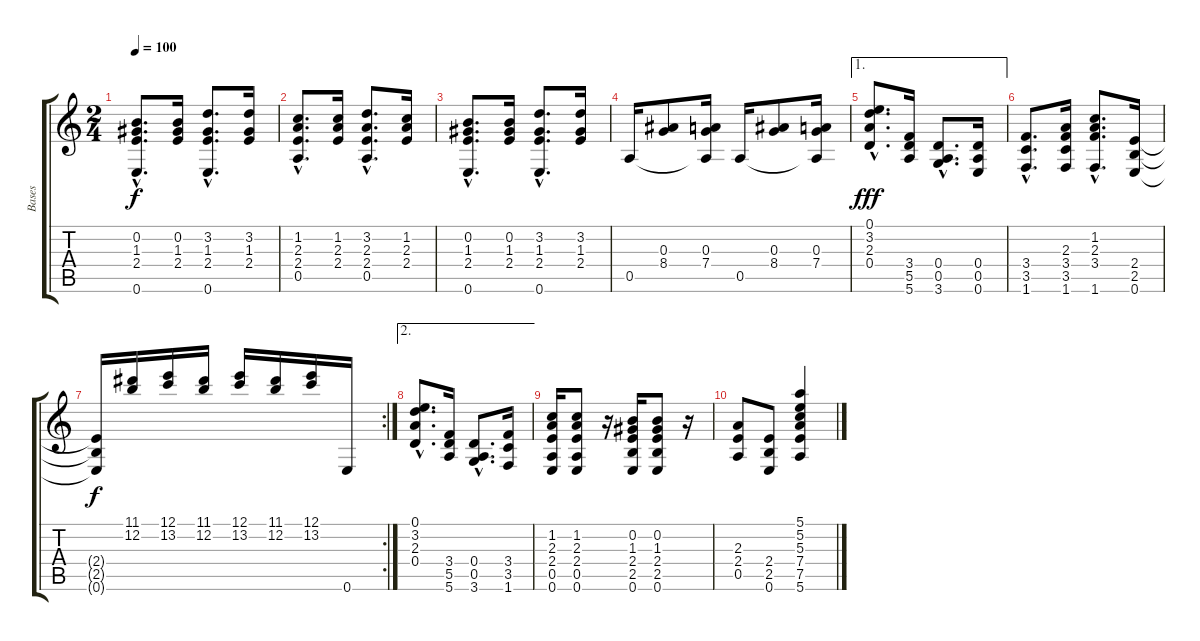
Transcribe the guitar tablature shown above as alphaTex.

\track ("Bases" "Bases") {instrument acousticguitarnylon}
\staff {score tabs}
\tuning (E4 B3 G3 D3 A2 E2) {hide}
\ts (2 4)
\tempo 100
\clef g2
\ks c
(0.2{hac} 1.3{hac} 2.4{hac} 0.6{hac}).8{d dy f} (0.2 1.3 2.4).16 (3.2{hac} 1.3{hac} 2.4{hac} 0.6{hac}).8{d} (3.2 1.3 2.4).16 |
(1.2{hac} 2.3{hac} 2.4{hac} 0.5{hac}).8{d} (1.2 2.3 2.4).16 (3.2{hac} 2.3{hac} 2.4{hac} 0.5{hac}).8{d} (1.2 2.3 2.4).16 |
(0.2{hac} 1.3{hac} 2.4{hac} 0.6{hac}).8{d} (0.2 1.3 2.4).16 (3.2{hac} 1.3{hac} 2.4{hac} 0.6{hac}).8{d} (3.2 1.3 2.4).16 |
0.5.16 (0.3 8.4).8 (0.3 7.4 0.5{t}).16 0.5.16 (0.3 8.4).8 (0.3 7.4 0.5{t}).16 |
\ae 1
(0.1{hac} 3.2{hac} 2.3{hac} 0.4{hac}).8{d dy fff} (3.4 5.5 5.6).16 (0.4{hac} 0.5{hac} 3.6{hac}).8{d} (0.4 0.5 0.6).16 |
(3.4{hac} 3.5{hac} 1.6{hac}).8{d} (2.3 3.4 3.5 1.6).16 (1.2{hac} 2.3{hac} 3.4{hac} 1.6{hac}).8{d} (2.4 2.5 0.6).16 |
\rc 2
(2.4{t} 2.5{t} 0.6{t}).16{dy f} (11.1 12.2).16 (12.1 13.2).16 (11.1 12.2).16 (12.1 13.2).16 (11.1 12.2).16 (12.1 13.2).16 0.6.16 |
\ae 2
(0.1{hac} 3.2{hac} 2.3{hac} 0.4{hac}).8{d} (3.4 5.5 5.6).16 (0.4{hac} 0.5{hac} 3.6{hac}).8{d} (3.4 3.5 1.6).16 |
(1.2 2.3 2.4 0.5 0.6).16 (1.2 2.3 2.4 0.5 0.6).8 r.16 (0.2 1.3 2.4 2.5 0.6).16 (0.2 1.3 2.4 2.5 0.6).8 r.16 |
(2.3 2.4 0.5).8 (2.4 2.5 0.6).8 (5.1 5.2 5.3 7.4 7.5 5.6).4
